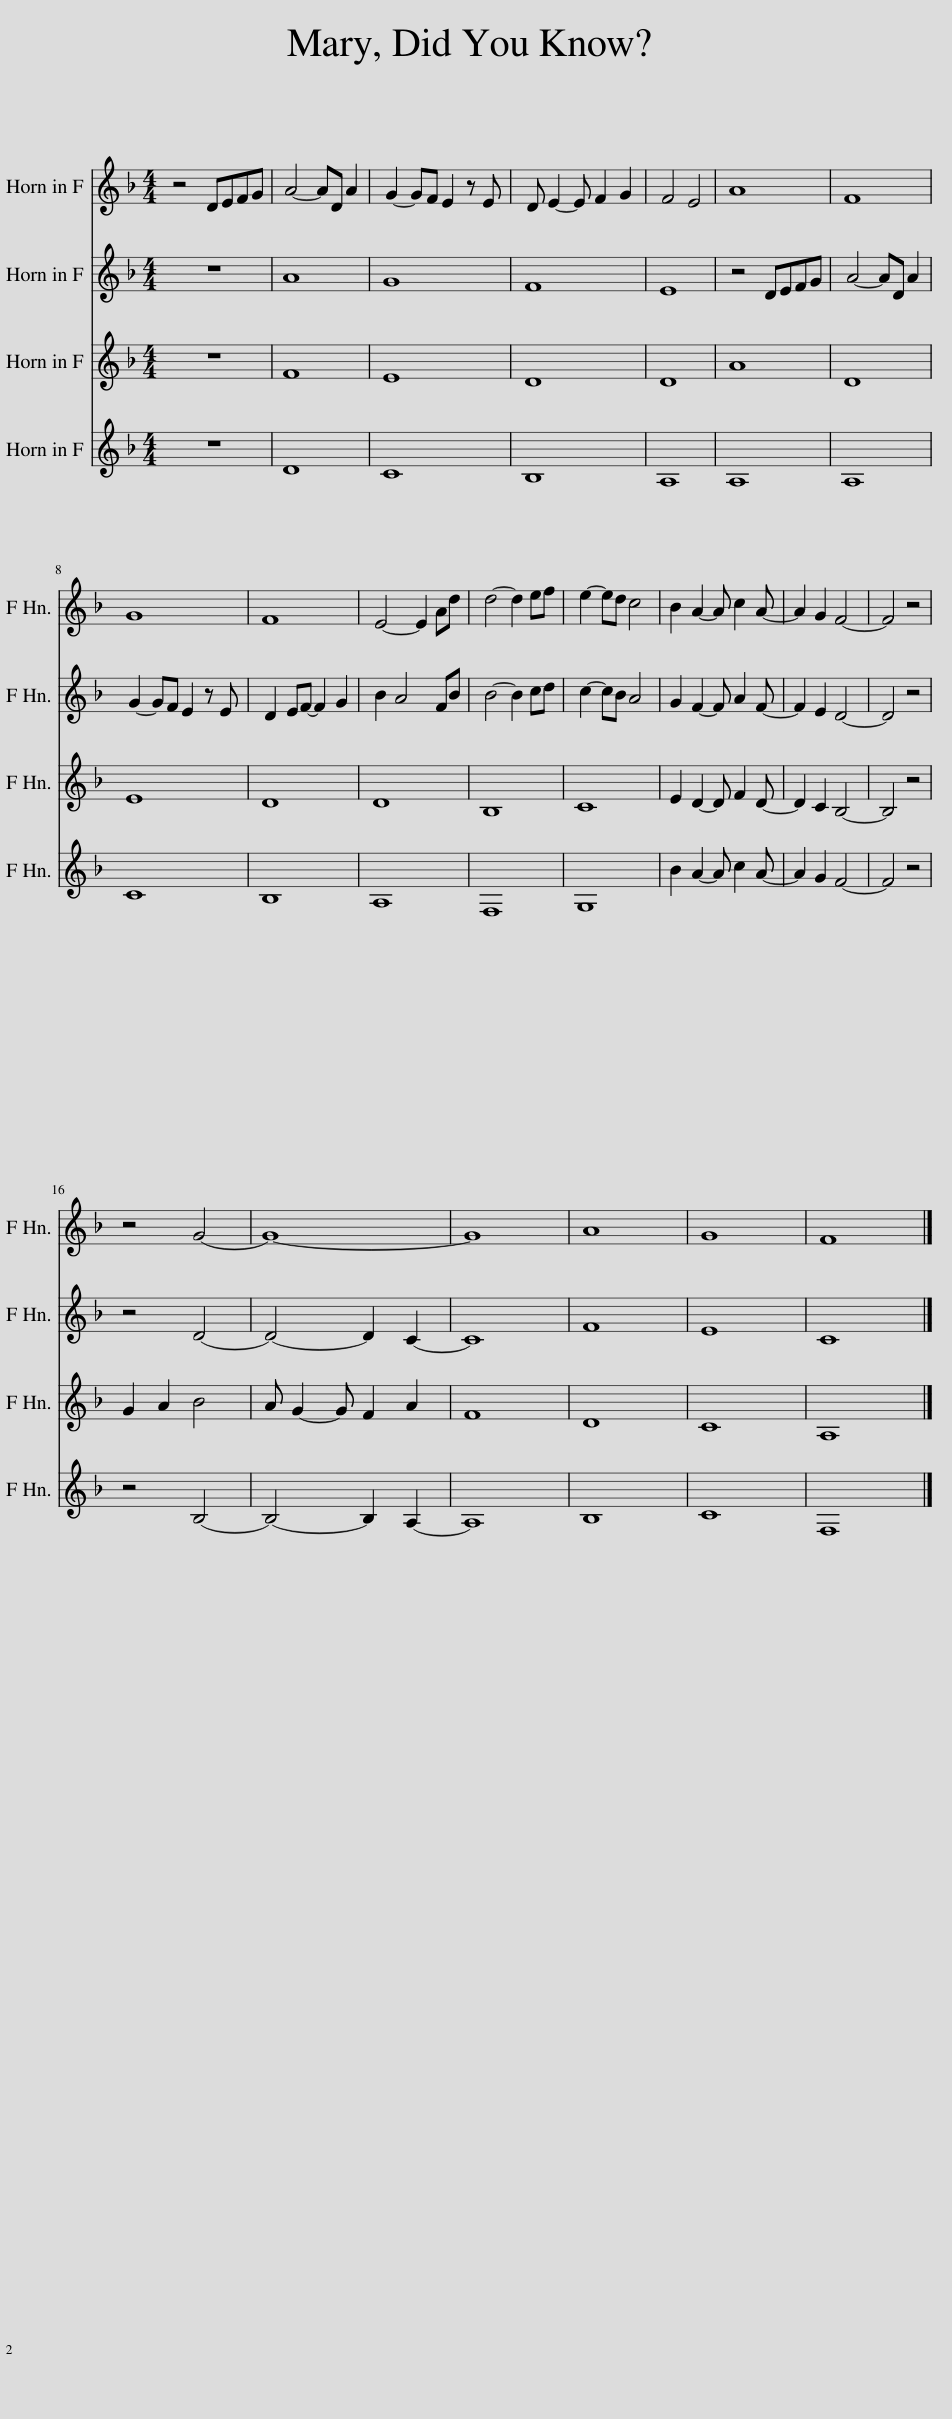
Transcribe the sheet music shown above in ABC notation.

X:1
%%score 1 2 3 4
L:1/8
M:4/4
I:linebreak $
K:none
V:1 treble transpose=-7
V:2 treble transpose=-7
V:3 treble transpose=-7
V:4 treble transpose=-7
V:1
[K:F] z4 DEFG | A4- AD A2 | G2- GF E2 z E | D E2- E F2 G2 | F4 E4 | %5
 A8 | F8 |$ G8 | F8 | E4- E2 Ad | %10
 d4- d2 ef | e2- ed c4 | B2 A2- A c2 A- | A2 G2 F4- | F4 z4 |$ %15
 z4 G4- | G8- | G8 | A8 | G8 | %20
 F8 |] %21
V:2
[K:F] z8 | A8 | G8 | F8 | E8 | %5
 z4 DEFG | A4- AD A2 |$ G2- GF E2 z E | D2 EF- F2 G2 | B2 A4 FB | %10
 B4- B2 cd | c2- cB A4 | G2 F2- F A2 F- | F2 E2 D4- | D4 z4 |$ %15
 z4 D4- | D4- D2 C2- | C8 | F8 | E8 | %20
 C8 |] %21
V:3
[K:F] z8 | F8 | E8 | D8 | D8 | %5
 A8 | D8 |$ E8 | D8 | D8 | %10
 B,8 | C8 | E2 D2- D F2 D- | D2 C2 B,4- | B,4 z4 |$ %15
 G2 A2 B4 | A G2- G F2 A2 | F8 | D8 | C8 | %20
 A,8 |] %21
V:4
[K:F] z8 | D8 | C8 | B,8 | A,8 | %5
 A,8 | A,8 |$ C8 | B,8 | A,8 | %10
 F,8 | G,8 | B2 A2- A c2 A- | A2 G2 F4- | F4 z4 |$ %15
 z4 B,4- | B,4- B,2 A,2- | A,8 | B,8 | C8 | %20
 F,8 |] %21
